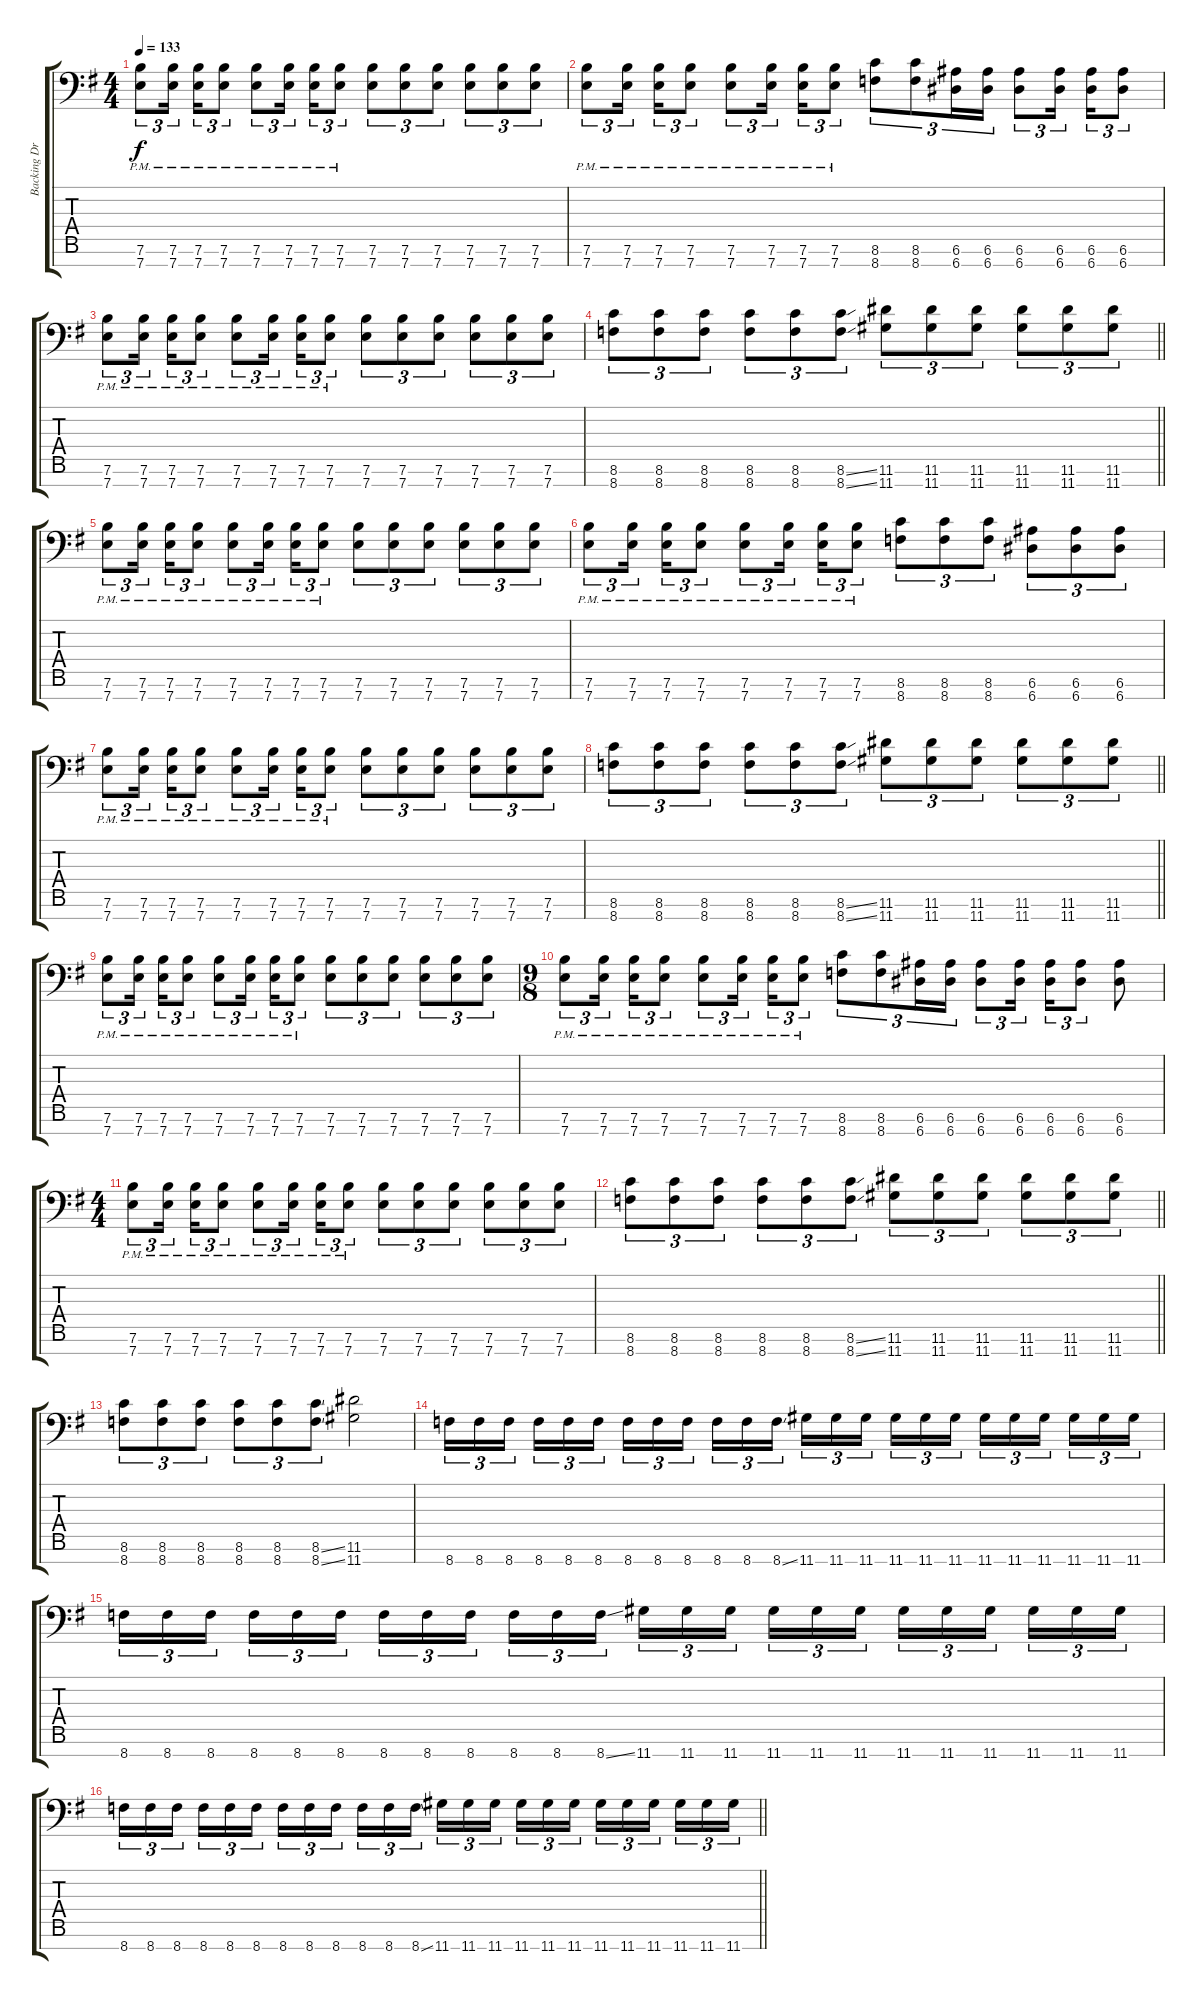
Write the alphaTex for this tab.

\track ("Backing Dropped A" "Backing Dr") {instrument distortionguitar}
\staff {score tabs}
\tuning (E4 B3 G3 D3 A2 E2 A1) {hide}
\ts (4 4)
\tempo 133
\clef f4
\ks eminor
(7.6{pm} 7.7{pm}).8{tu (3 2) dy f} (7.6{pm} 7.7{pm}).16{tu (3 2) beam splitsecondary} (7.6{pm} 7.7{pm}).16{tu (3 2)} (7.6{pm} 7.7{pm}).8{tu (3 2)} (7.6{pm} 7.7{pm}).8{tu (3 2)} (7.6{pm} 7.7{pm}).16{tu (3 2) beam splitsecondary} (7.6{pm} 7.7{pm}).16{tu (3 2)} (7.6{pm} 7.7{pm}).8{tu (3 2)} (7.6 7.7).8{tu (3 2)} (7.6 7.7).8{tu (3 2)} (7.6 7.7).8{tu (3 2)} (7.6 7.7).8{tu (3 2)} (7.6 7.7).8{tu (3 2)} (7.6 7.7).8{tu (3 2)} |
(7.6{pm} 7.7{pm}).8{tu (3 2)} (7.6{pm} 7.7{pm}).16{tu (3 2) beam splitsecondary} (7.6{pm} 7.7{pm}).16{tu (3 2)} (7.6{pm} 7.7{pm}).8{tu (3 2)} (7.6{pm} 7.7{pm}).8{tu (3 2)} (7.6{pm} 7.7{pm}).16{tu (3 2) beam splitsecondary} (7.6{pm} 7.7{pm}).16{tu (3 2)} (7.6{pm} 7.7{pm}).8{tu (3 2)} (8.6 8.7).8{tu (3 2)} (8.6 8.7).8{tu (3 2)} (6.6 6.7).16{tu (3 2)} (6.6 6.7).16{tu (3 2)} (6.6 6.7).8{tu (3 2)} (6.6 6.7).16{tu (3 2) beam splitsecondary} (6.6 6.7).16{tu (3 2)} (6.6 6.7).8{tu (3 2)} |
(7.6{pm} 7.7{pm}).8{tu (3 2)} (7.6{pm} 7.7{pm}).16{tu (3 2) beam splitsecondary} (7.6{pm} 7.7{pm}).16{tu (3 2)} (7.6{pm} 7.7{pm}).8{tu (3 2)} (7.6{pm} 7.7{pm}).8{tu (3 2)} (7.6{pm} 7.7{pm}).16{tu (3 2) beam splitsecondary} (7.6{pm} 7.7{pm}).16{tu (3 2)} (7.6{pm} 7.7{pm}).8{tu (3 2)} (7.6 7.7).8{tu (3 2)} (7.6 7.7).8{tu (3 2)} (7.6 7.7).8{tu (3 2)} (7.6 7.7).8{tu (3 2)} (7.6 7.7).8{tu (3 2)} (7.6 7.7).8{tu (3 2)} |
\barLineRight lightlight
(8.6 8.7).8{tu (3 2)} (8.6 8.7).8{tu (3 2)} (8.6 8.7).8{tu (3 2)} (8.6 8.7).8{tu (3 2)} (8.6 8.7).8{tu (3 2)} (8.6{ss} 8.7{ss}).8{tu (3 2)} (11.6 11.7).8{tu (3 2)} (11.6 11.7).8{tu (3 2)} (11.6 11.7).8{tu (3 2)} (11.6 11.7).8{tu (3 2)} (11.6 11.7).8{tu (3 2)} (11.6 11.7).8{tu (3 2)} |
(7.6{pm} 7.7{pm}).8{tu (3 2)} (7.6{pm} 7.7{pm}).16{tu (3 2) beam splitsecondary} (7.6{pm} 7.7{pm}).16{tu (3 2)} (7.6{pm} 7.7{pm}).8{tu (3 2)} (7.6{pm} 7.7{pm}).8{tu (3 2)} (7.6{pm} 7.7{pm}).16{tu (3 2) beam splitsecondary} (7.6{pm} 7.7{pm}).16{tu (3 2)} (7.6{pm} 7.7{pm}).8{tu (3 2)} (7.6 7.7).8{tu (3 2)} (7.6 7.7).8{tu (3 2)} (7.6 7.7).8{tu (3 2)} (7.6 7.7).8{tu (3 2)} (7.6 7.7).8{tu (3 2)} (7.6 7.7).8{tu (3 2)} |
(7.6{pm} 7.7{pm}).8{tu (3 2)} (7.6{pm} 7.7{pm}).16{tu (3 2) beam splitsecondary} (7.6{pm} 7.7{pm}).16{tu (3 2)} (7.6{pm} 7.7{pm}).8{tu (3 2)} (7.6{pm} 7.7{pm}).8{tu (3 2)} (7.6{pm} 7.7{pm}).16{tu (3 2) beam splitsecondary} (7.6{pm} 7.7{pm}).16{tu (3 2)} (7.6{pm} 7.7{pm}).8{tu (3 2)} (8.6 8.7).8{tu (3 2)} (8.6 8.7).8{tu (3 2)} (8.6 8.7).8{tu (3 2)} (6.6 6.7).8{tu (3 2)} (6.6 6.7).8{tu (3 2)} (6.6 6.7).8{tu (3 2)} |
(7.6{pm} 7.7{pm}).8{tu (3 2)} (7.6{pm} 7.7{pm}).16{tu (3 2) beam splitsecondary} (7.6{pm} 7.7{pm}).16{tu (3 2)} (7.6{pm} 7.7{pm}).8{tu (3 2)} (7.6{pm} 7.7{pm}).8{tu (3 2)} (7.6{pm} 7.7{pm}).16{tu (3 2) beam splitsecondary} (7.6{pm} 7.7{pm}).16{tu (3 2)} (7.6{pm} 7.7{pm}).8{tu (3 2)} (7.6 7.7).8{tu (3 2)} (7.6 7.7).8{tu (3 2)} (7.6 7.7).8{tu (3 2)} (7.6 7.7).8{tu (3 2)} (7.6 7.7).8{tu (3 2)} (7.6 7.7).8{tu (3 2)} |
\barLineRight lightlight
(8.6 8.7).8{tu (3 2)} (8.6 8.7).8{tu (3 2)} (8.6 8.7).8{tu (3 2)} (8.6 8.7).8{tu (3 2)} (8.6 8.7).8{tu (3 2)} (8.6{ss} 8.7{ss}).8{tu (3 2)} (11.6 11.7).8{tu (3 2)} (11.6 11.7).8{tu (3 2)} (11.6 11.7).8{tu (3 2)} (11.6 11.7).8{tu (3 2)} (11.6 11.7).8{tu (3 2)} (11.6 11.7).8{tu (3 2)} |
(7.6{pm} 7.7{pm}).8{tu (3 2)} (7.6{pm} 7.7{pm}).16{tu (3 2) beam splitsecondary} (7.6{pm} 7.7{pm}).16{tu (3 2)} (7.6{pm} 7.7{pm}).8{tu (3 2)} (7.6{pm} 7.7{pm}).8{tu (3 2)} (7.6{pm} 7.7{pm}).16{tu (3 2) beam splitsecondary} (7.6{pm} 7.7{pm}).16{tu (3 2)} (7.6{pm} 7.7{pm}).8{tu (3 2)} (7.6 7.7).8{tu (3 2)} (7.6 7.7).8{tu (3 2)} (7.6 7.7).8{tu (3 2)} (7.6 7.7).8{tu (3 2)} (7.6 7.7).8{tu (3 2)} (7.6 7.7).8{tu (3 2)} |
\ts (9 8)
(7.6{pm} 7.7{pm}).8{tu (3 2)} (7.6{pm} 7.7{pm}).16{tu (3 2) beam splitsecondary} (7.6{pm} 7.7{pm}).16{tu (3 2)} (7.6{pm} 7.7{pm}).8{tu (3 2)} (7.6{pm} 7.7{pm}).8{tu (3 2)} (7.6{pm} 7.7{pm}).16{tu (3 2)} (7.6{pm} 7.7{pm}).16{tu (3 2)} (7.6{pm} 7.7{pm}).8{tu (3 2)} (8.6 8.7).8{tu (3 2)} (8.6 8.7).8{tu (3 2)} (6.6 6.7).16{tu (3 2)} (6.6 6.7).16{tu (3 2)} (6.6 6.7).8{tu (3 2)} (6.6 6.7).16{tu (3 2) beam splitsecondary} (6.6 6.7).16{tu (3 2)} (6.6 6.7).8{tu (3 2)} (6.6 6.7).8 |
\ts (4 4)
(7.6{pm} 7.7{pm}).8{tu (3 2)} (7.6{pm} 7.7{pm}).16{tu (3 2) beam splitsecondary} (7.6{pm} 7.7{pm}).16{tu (3 2)} (7.6{pm} 7.7{pm}).8{tu (3 2)} (7.6{pm} 7.7{pm}).8{tu (3 2)} (7.6{pm} 7.7{pm}).16{tu (3 2) beam splitsecondary} (7.6{pm} 7.7{pm}).16{tu (3 2)} (7.6{pm} 7.7{pm}).8{tu (3 2)} (7.6 7.7).8{tu (3 2)} (7.6 7.7).8{tu (3 2)} (7.6 7.7).8{tu (3 2)} (7.6 7.7).8{tu (3 2)} (7.6 7.7).8{tu (3 2)} (7.6 7.7).8{tu (3 2)} |
\barLineRight lightlight
(8.6 8.7).8{tu (3 2)} (8.6 8.7).8{tu (3 2)} (8.6 8.7).8{tu (3 2)} (8.6 8.7).8{tu (3 2)} (8.6 8.7).8{tu (3 2)} (8.6{ss} 8.7{ss}).8{tu (3 2)} (11.6 11.7).8{tu (3 2)} (11.6 11.7).8{tu (3 2)} (11.6 11.7).8{tu (3 2)} (11.6 11.7).8{tu (3 2)} (11.6 11.7).8{tu (3 2)} (11.6 11.7).8{tu (3 2)} |
\section ("" "")
(8.6 8.7).8{tu (3 2)} (8.6 8.7).8{tu (3 2)} (8.6 8.7).8{tu (3 2)} (8.6 8.7).8{tu (3 2)} (8.6 8.7).8{tu (3 2)} (8.6{ss} 8.7{ss}).8{tu (3 2)} (11.6 11.7).2 |
8.7.16{tu (3 2)} 8.7.16{tu (3 2)} 8.7.16{tu (3 2) beam splitsecondary} 8.7.16{tu (3 2)} 8.7.16{tu (3 2)} 8.7.16{tu (3 2)} 8.7.16{tu (3 2)} 8.7.16{tu (3 2)} 8.7.16{tu (3 2) beam splitsecondary} 8.7.16{tu (3 2)} 8.7.16{tu (3 2)} 8.7{ss}.16{tu (3 2)} 11.7.16{tu (3 2)} 11.7.16{tu (3 2)} 11.7.16{tu (3 2) beam splitsecondary} 11.7.16{tu (3 2)} 11.7.16{tu (3 2)} 11.7.16{tu (3 2)} 11.7.16{tu (3 2)} 11.7.16{tu (3 2)} 11.7.16{tu (3 2) beam splitsecondary} 11.7.16{tu (3 2)} 11.7.16{tu (3 2)} 11.7.16{tu (3 2)} |
8.7.16{tu (3 2)} 8.7.16{tu (3 2)} 8.7.16{tu (3 2) beam splitsecondary} 8.7.16{tu (3 2)} 8.7.16{tu (3 2)} 8.7.16{tu (3 2)} 8.7.16{tu (3 2)} 8.7.16{tu (3 2)} 8.7.16{tu (3 2) beam splitsecondary} 8.7.16{tu (3 2)} 8.7.16{tu (3 2)} 8.7{ss}.16{tu (3 2)} 11.7.16{tu (3 2)} 11.7.16{tu (3 2)} 11.7.16{tu (3 2) beam splitsecondary} 11.7.16{tu (3 2)} 11.7.16{tu (3 2)} 11.7.16{tu (3 2)} 11.7.16{tu (3 2)} 11.7.16{tu (3 2)} 11.7.16{tu (3 2) beam splitsecondary} 11.7.16{tu (3 2)} 11.7.16{tu (3 2)} 11.7.16{tu (3 2)} |
\barLineRight lightlight
8.7.16{tu (3 2)} 8.7.16{tu (3 2)} 8.7.16{tu (3 2) beam splitsecondary} 8.7.16{tu (3 2)} 8.7.16{tu (3 2)} 8.7.16{tu (3 2)} 8.7.16{tu (3 2)} 8.7.16{tu (3 2)} 8.7.16{tu (3 2) beam splitsecondary} 8.7.16{tu (3 2)} 8.7.16{tu (3 2)} 8.7{ss}.16{tu (3 2)} 11.7.16{tu (3 2)} 11.7.16{tu (3 2)} 11.7.16{tu (3 2) beam splitsecondary} 11.7.16{tu (3 2)} 11.7.16{tu (3 2)} 11.7.16{tu (3 2)} 11.7.16{tu (3 2)} 11.7.16{tu (3 2)} 11.7.16{tu (3 2) beam splitsecondary} 11.7.16{tu (3 2)} 11.7.16{tu (3 2)} 11.7.16{tu (3 2)}
